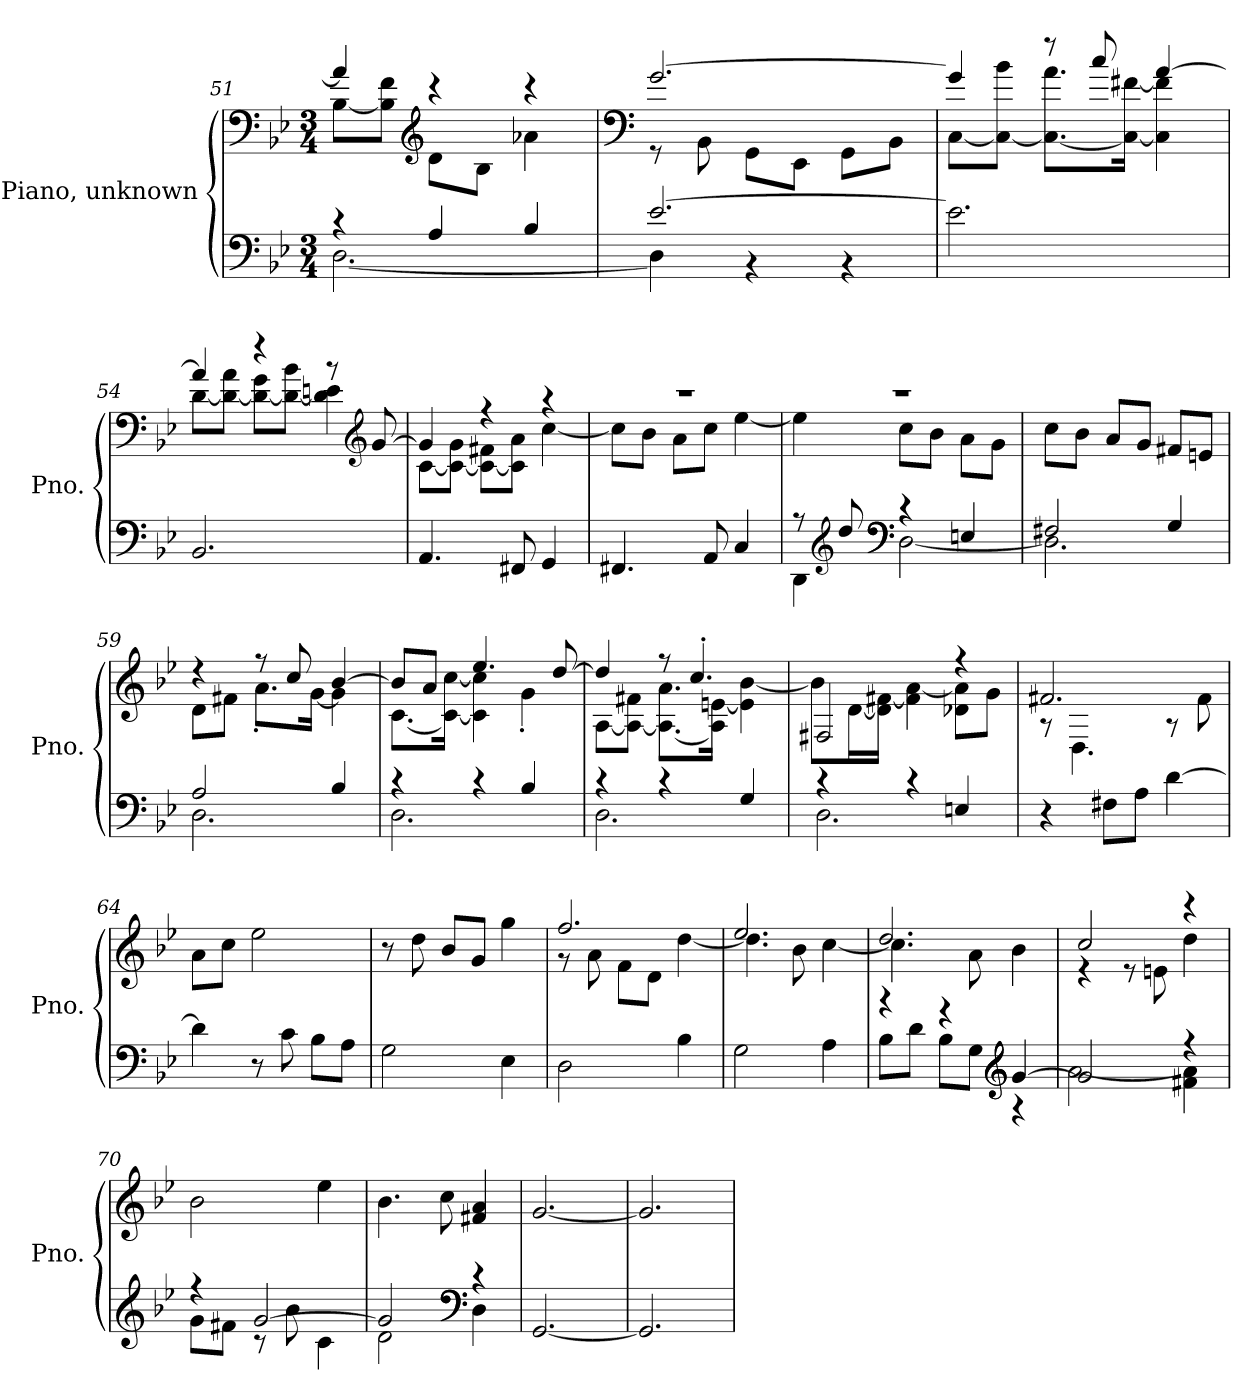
**kern	**kern
*part1	*part1
*staff2	*staff1
*I"Piano, unknown	*
*I'Pno.	*
*clefF4	*clefF4
*k[b-e-]	*k[b-e-]
*M3/4	*M3/4
=51	=51
*^	*^
4r	[2.D\	4a/]	[8B-\L
.	.	.	8B-\] 8f\J
*	*	*clefG2	*
4A/	.	4r	8d\L
.	.	.	8B-\J
4B-/	.	4r	4a-X\
=52	=52	=52	=52
*	*	*clefF4	*
[2.e-/	4D\]	[2.g/	8r
.	.	.	8BB-\
.	4r	.	8GG\L
.	.	.	8EE-\J
.	4r	.	8GG\L
.	.	.	8BB-\J
*v	*v	*	*
!!LO:LB:g=z	!!
=53	=53	=53
2.e-\]	4g/]	[8C\L
.	.	8C\_ 8b-\J
.	8r	8.C\_ 8.a\L
.	8cc/	.
.	.	16C\_ [16f#X\Jk
.	[4a/	4C\] 4f#\]
=54	=54	=54
2.BB-/	4a/]	[8d\L
.	.	8d\_ 8a\J
.	4r	8d\_ 8g\L
.	.	8d\_ 8b-\J
.	8r	4d\] 4en\
*	*clefG2	*
.	[8g/	.
=55	=55	=55
4.AA/	4g/]	[8c\L
.	.	8c\_ 8g\J
.	4r	8c\_ 8f#X\L
8FF#X/	.	8c\] 8a\J
4GG/	4r	[4cc\
=56	=56	=56
4.FF#X/	2.r	8cc\L]
.	.	8b-\J
.	.	8a\L
8AA/	.	8cc\J
4C/	.	[4ee-\
!!LO:LB:g=z	!!
=57	=57	=57
*^	*	*
8r	4DD\	2.r	4ee-\]
*clefG2	*	*	*
8dd/	.	.	.
*clefF4	*	*	*
4r	[2D\	.	8cc\L
.	.	.	8b-\J
4En/	.	.	8a\L
.	.	.	8g\J
*	*	*v	*v
=58	=58	=58
2F#X/	2.D\]	8cc\L
.	.	8b-\J
.	.	8a/L
.	.	8g/J
4G/	.	8f#X/L
.	.	8en/J
=59	=59	=59
*	*	*^
2A/	2.D\	4r	8d\L
.	.	.	8f#X\J
.	.	8r	8.a'\L
.	.	8cc/	.
.	.	.	[16g\Jk
4B-/	.	[4b-/	4g\]
=60	=60	=60	=60
4r	2.D\	8b-/L]	[8.c\L
.	.	8a/J	.
.	.	.	16c\_ [16cc\Jk
4r	.	4.ee-/	4c\] 4cc\]
4B-/	.	.	4g'\
.	.	[8dd/	.
!!LO:PB:g=z	!!
=61	=61	=61	=61
4r	2.D\	4dd/]	[8A\L
.	.	.	8A\_ 8f#X\J
4r	.	8r	8.A\_ 8.a\L
.	.	4.cc'/	.
.	.	.	16A\] [16en\Jk
4G/	.	.	4e\] [4b-\
=62	=62	=62	=62
4r	2.D\	2F#X/	8b-\L]
.	.	.	[16d\L
.	.	.	16d\] [16f#X\JJ
4r	.	.	4f#\] [4a\
4En/	.	4r	8d-X\ 8a\]L
.	.	.	8g\J
*v	*v	*	*
=63	=63	=63
4r	2.f#X/	8r
.	.	4.D\
8F#X\L	.	.
8A\J	.	.
[4d\	.	8r
.	.	8f#\
*	*v	*v
=64	=64
4d\]	8a\L
.	8cc\J
8r	2ee-\
8c\	.
8B-\L	.
8A\J	.
=65	=65
2G\	8r
.	8dd\
.	8b-/L
.	8g/J
4E-\	4gg\
!!LO:LB:g=z
=66	=66
*	*^
2D\	2.ff/	8r
.	.	8a\
.	.	8f\L
.	.	8d\J
4B-\	.	[4dd\
=67	=67	=67
2G\	2.ee-/	4.dd\]
.	.	8b-\
4A\	.	[4cc\
=68	=68	=68
*^	*	*
4r	8B-\L	2.dd/	4.cc\]
.	8d\J	.	.
4r	8B-\L	.	.
.	8G\J	.	8a\
*clefG2	*	*	*
[4g/	4r	.	4b-\
=69	=69	=69	=69
2g/]	[2a\	2cc/	4r
.	.	.	8r
.	.	.	8en\
4r	4f#X\ 4a\]	4r	4dd\
*	*	*v	*v
=70	=70	=70
4r	8g\L	2b-\
.	8f#X\J	.
[2g/	8r	.
.	8b-\	.
.	4c\	4ee-\
=71	=71	=71
2g/]	2d\	4.b-\
.	.	8cc\
*clefF4	*	*
4r	4D\	4f#X/ 4a/
*v	*v	*
=72	=72
[2.GG/	[2.g/
=73	=73
2.GG/]	2.g/]
=	=
*-	*-
